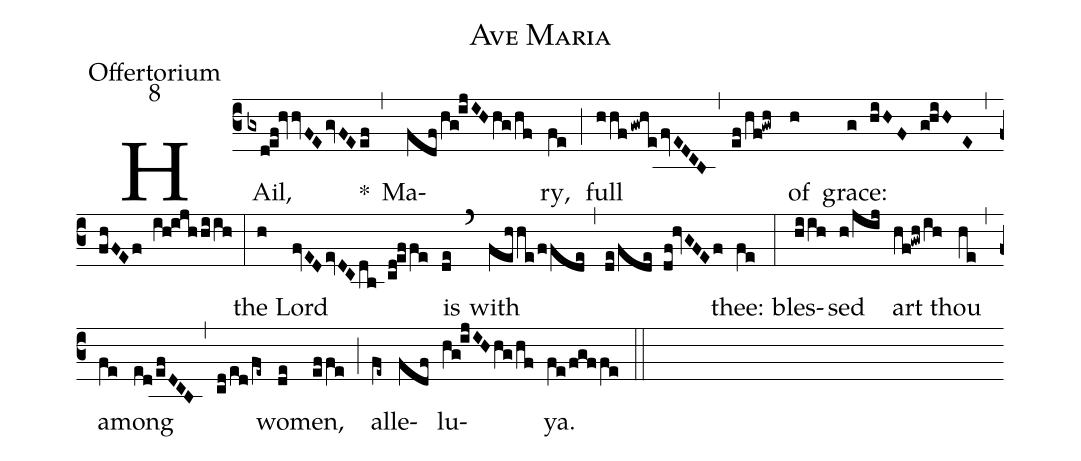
name:Ave Maria;
office-part:Offertorium;
mode:8;
%%
(c3) HAil,(gxd!ef!hvvFE/gvFEef) *(,) Ma(fdf/hg!ijIHhg/hf)ry,(fe) (;) full(hhf/gwhe/fvEDCB) (,) (ef/hf!gwh) of(h) grace:(g hiHF g!hiHE) (,) (fhFEf ih!ijhhiih) (:) the(h) Lord(fvED/evDC/db cd!effe) is(de) (`) with(fehhe/ffde) (,) (de/fde df!hvGFEf) thee:(fe) (:) bles(hiih)sed(h/jij) art(hf!gwh/ih) thou(he) (,) a(fe)mong(ed/efDCB) (,) (cd/ed/fe~) wo(de)men,(effe) (;) al(fe~)le(fdf)lu(hg!ijIHhg/hf)ya.(fe/fgffe) (::)
